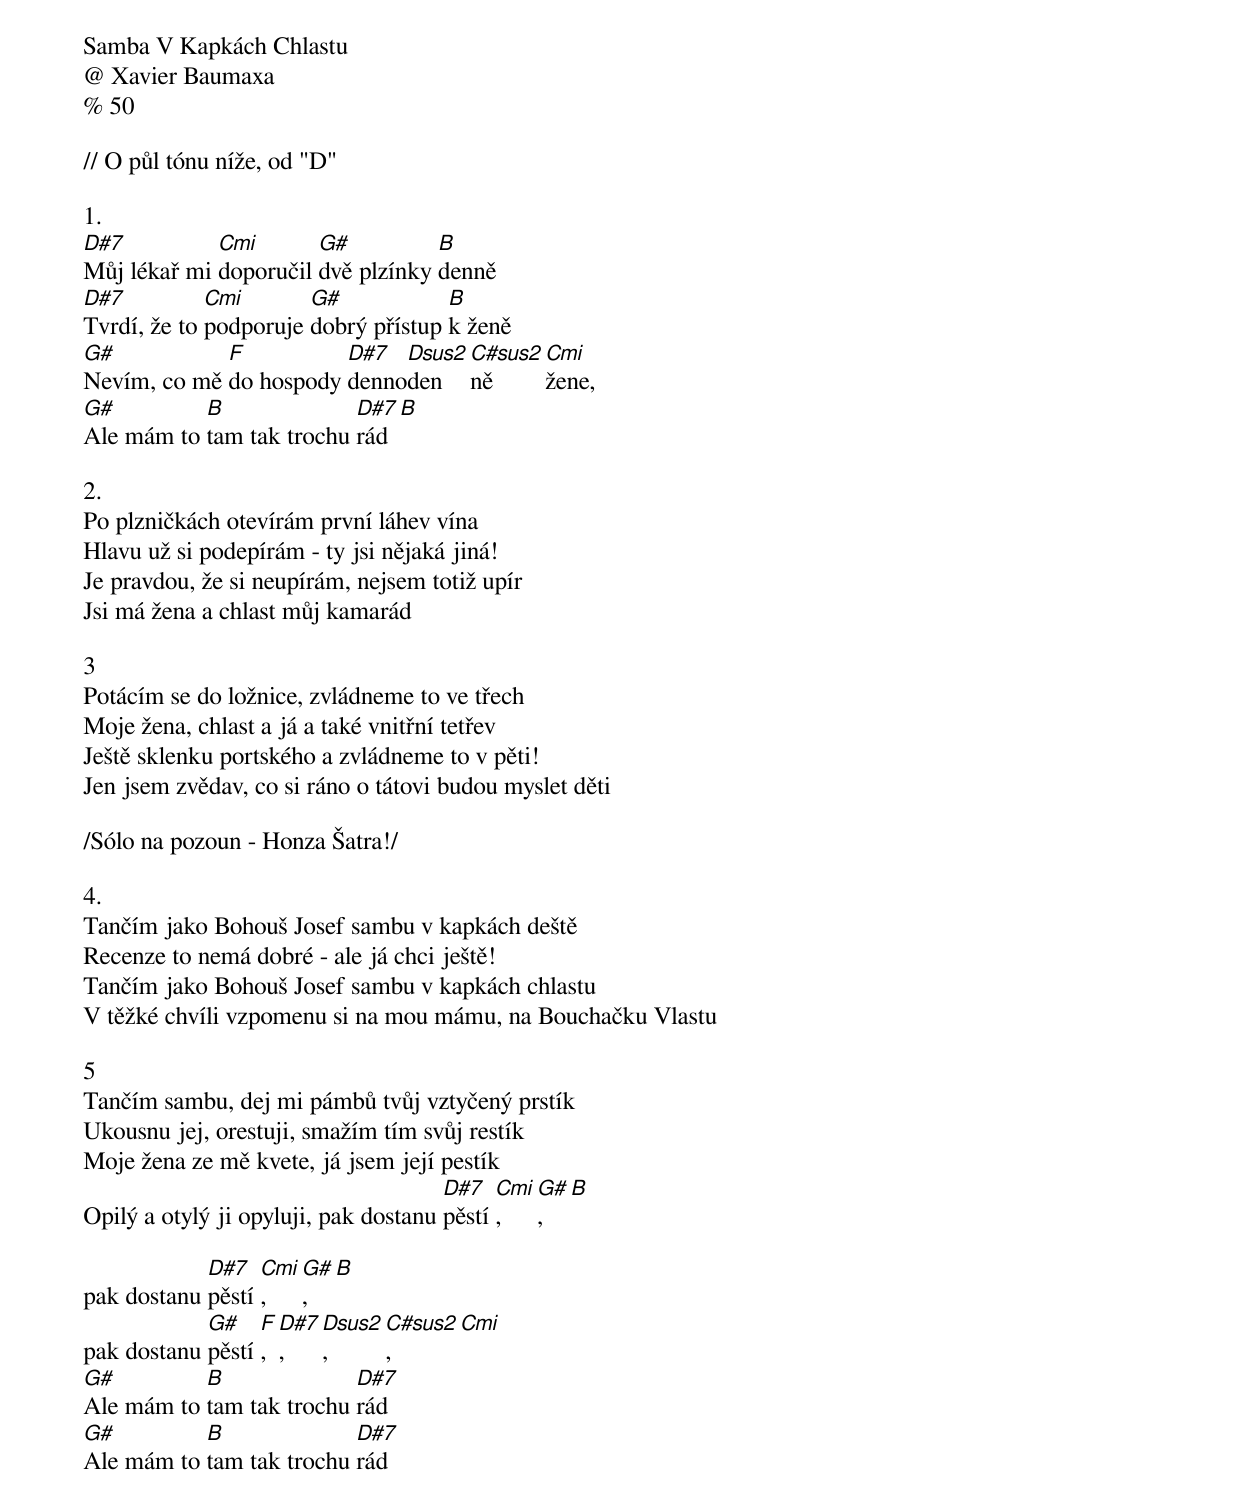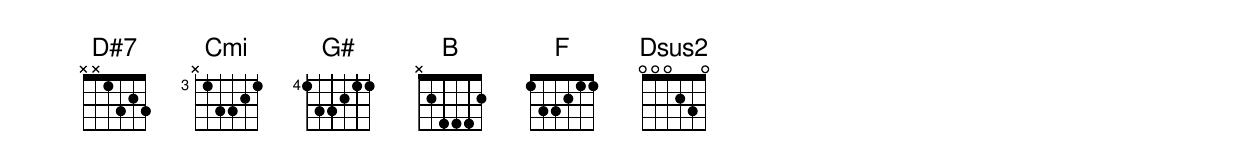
Samba V Kapkách Chlastu
@ Xavier Baumaxa
% 50

// O půl tónu níže, od "D"

1.
[D#7]Můj lékař mi [Cmi]doporučil [G#]dvě plzínky [B]denně
[D#7]Tvrdí, že to [Cmi]podporuje [G#]dobrý přístup [B]k ženě
[G#]Nevím, co mě [F]do hospody [D#7]denno[Dsus2]den[C#sus2]ně [Cmi]žene,
[G#]Ale mám to [B]tam tak trochu [D#7]rád [B]

2.
Po plzničkách otevírám první láhev vína
Hlavu už si podepírám - ty jsi nějaká jiná!
Je pravdou, že si neupírám, nejsem totiž upír
Jsi má žena a chlast můj kamarád

3
Potácím se do ložnice, zvládneme to ve třech
Moje žena, chlast a já a také vnitřní tetřev
Ještě sklenku portského a zvládneme to v pěti!
Jen jsem zvědav, co si ráno o tátovi budou myslet děti

/Sólo na pozoun - Honza Šatra!/

4.
Tančím jako Bohouš Josef sambu v kapkách deště
Recenze to nemá dobré - ale já chci ještě!
Tančím jako Bohouš Josef sambu v kapkách chlastu
V těžké chvíli vzpomenu si na mou mámu, na Bouchačku Vlastu

5
Tančím sambu, dej mi pámbů tvůj vztyčený prstík
Ukousnu jej, orestuji, smažím tím svůj restík
Moje žena ze mě kvete, já jsem její pestík
Opilý a otylý ji opyluji, pak dostanu [D#7]pěstí [Cmi], [G#], [B]

pak dostanu [D#7]pěstí [Cmi], [G#], [B]
pak dostanu [G#]pěstí [F], [D#7], [Dsus2], [C#sus2], [Cmi]
[G#]Ale mám to [B]tam tak trochu [D#7]rád
[G#]Ale mám to [B]tam tak trochu [D#7]rád
